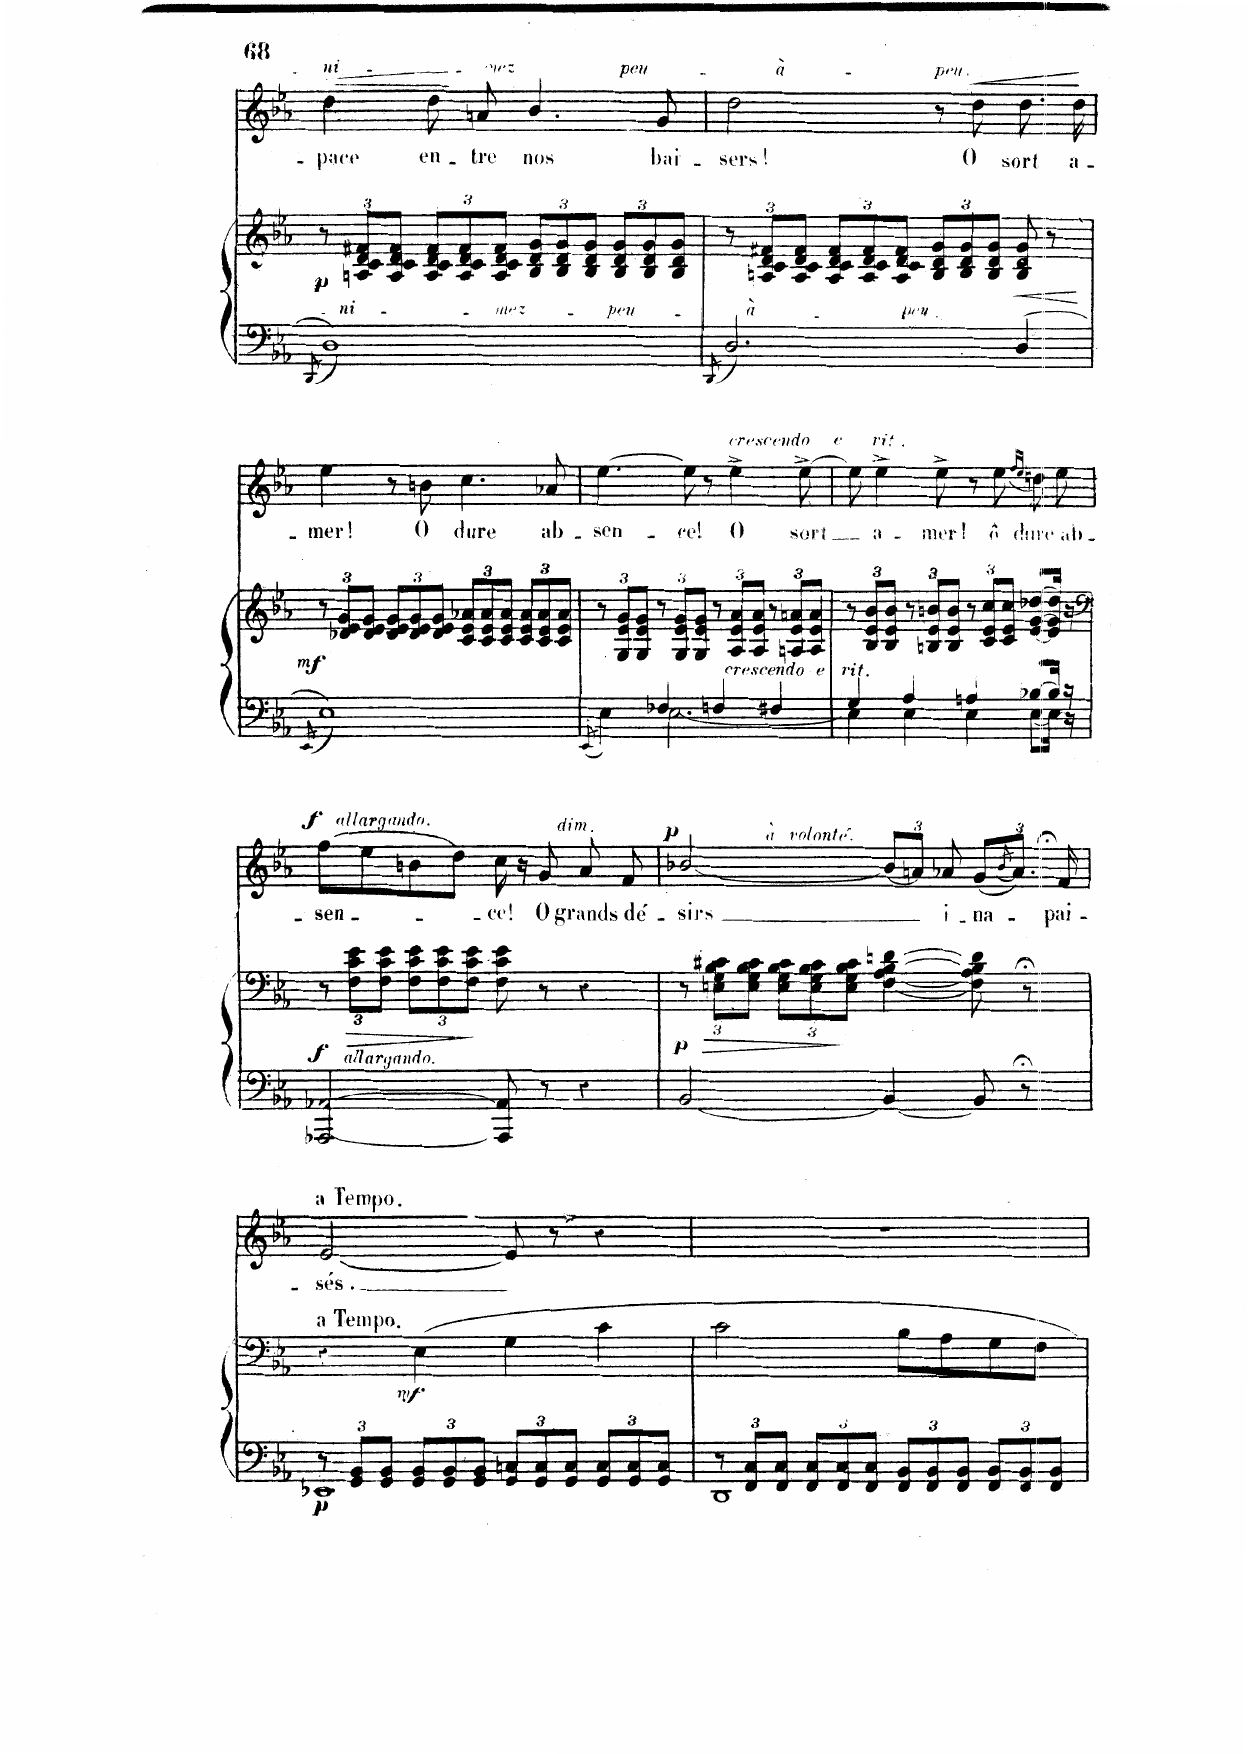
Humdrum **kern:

**kern	**kern	**dynam	**kern	**text	**dynam
*part2	*part2	*part2	*part1	*part1	*part1
*staff3	*staff2	*staff2/3	*staff1	*staff1	*staff1
*I"Piano	*	*	*I"Chant Voice	*	*
*I'Pno	*	*	*	*	*
*clefF4	*clefG2	*	*clefG2	*	*
*k[b-e-a-]	*k[b-e-a-]	*	*k[b-e-a-]	*	*
*M4/4	*M4/4	*	*M4/4	*	*
*met(c)	*met(c)	*	*met(c)	*	*
=22	=22	=22	=22	=22	=22
8qDD/	.	.	.	.	.
!	!	!	!LO:TX:a:t=(animez  peu  à  peu)	!	!
!	!LO:TX:b:t=(animez  peu  à  peu)	!	!	!	!
!	!	!LO:DY:b	!	!	!
1D	12r	p	4dd\	-- pace	.
.	12An/ 12c/ 12d/ 12f#X/L	.	.	.	.
.	12A/ 12c/ 12d/ 12f#/J	.	.	.	.
*	*Xbrackettup	*	*	*	*
.	12A/ 12c/ 12d/ 12f#/L	.	8dd\	en-	.
.	12A/ 12c/ 12d/ 12f#/	.	.	.	.
.	.	.	8an/	-tre	.
.	12A/ 12c/ 12d/ 12f#/J	.	.	.	.
.	12B-/ 12d/ 12g/L	.	4.b-\	nos	.
.	12B-/ 12d/ 12g/	.	.	.	.
.	12B-/ 12d/ 12g/J	.	.	.	.
.	12B-/ 12d/ 12g/L	.	.	.	.
.	12B-/ 12d/ 12g/	.	.	.	.
.	.	.	8g/	bai-	.
.	12B-/ 12d/ 12g/J	.	.	.	.
=23	=23	=23	=23	=23	=23
8qDD/	.	.	.	.	.
*	*brackettup	*	*	*	*
2.D/	12r	.	2dd\	-sers!	.
.	12An/ 12c/ 12d/ 12f#X/L	.	.	.	.
.	12A/ 12c/ 12d/ 12f#/J	.	.	.	.
*	*Xbrackettup	*	*	*	*
.	12A/ 12c/ 12d/ 12f#/L	.	.	.	.
.	12A/ 12c/ 12d/ 12f#/	.	.	.	.
.	12A/ 12c/ 12d/ 12f#/J	.	.	.	.
.	12B-/ 12d/ 12g/L	.	8r	.	.
.	12B-/ 12d/ 12g/	.	.	.	.
!	!	!	!	!	!LO:HP:b
.	.	.	8dd\	Ô	<
.	12B-/ 12d/ 12g/J	.	.	.	.
4D/	8B-/ 8d/ 8g/	.	8.dd\	sort	.
.	8r	.	.	.	.
.	.	.	16dd\	a-	[
=24	=24	=24	=24	=24	=24
8qEE-/	.	.	.	.	.
*	*brackettup	*	*	*	*
!	!	!LO:DY:b	!	!	!
1E-	12r	mf	4ee-\	-- mer!	.
.	12d-X/ 12e-/ 12g/L	.	.	.	.
.	12d-/ 12e-/ 12g/J	.	.	.	.
*	*Xbrackettup	*	*	*	*
.	12d-/ 12e-/ 12g/L	.	8r	.	.
.	12d-/ 12e-/ 12g/	.	.	.	.
.	.	.	8bn\	Ô	.
.	12d-/ 12e-/ 12g/J	.	.	.	.
.	12c/ 12e-/ 12a-X/L	.	4.cc\	dure	.
.	12c/ 12e-/ 12a-/	.	.	.	.
.	12c/ 12e-/ 12a-/J	.	.	.	.
.	12c/ 12e-/ 12a-/L	.	.	.	.
.	12c/ 12e-/ 12a-/	.	.	.	.
.	.	.	8a-X/	ab-	.
.	12c/ 12e-/ 12a-/J	.	.	.	.
=25	=25	=25	=25	=25	=25
8qEE-/	.	.	.	.	.
*^	*	*	*	*	*
*	*	*brackettup	*	*	*	*
4E-\	4ryy	12r	.	[4.ee-\	-sen-	.
.	.	12G/ 12e-/ 12g/L	.	.	.	.
.	.	12G/ 12e-/ 12g/J	.	.	.	.
[<2.E-\	4F-X/	12r	.	.	.	.
.	.	12G/ 12e-/ 12g/L	.	.	.	.
.	.	.	.	8ee-\]	-ce!	.
.	.	12G/ 12e-/ 12g/J	.	.	.	.
.	4Fn/	12r	.	8r	.	.
!	!	!LO:TX:b:i:t=crescendo    e     rit.	!	!	!	!
.	.	12A-/ 12e-/ 12a-/L	.	.	.	.
!	!	!	!	!LO:TX:a:i:t=crescendo    e     rit.	!	!
.	.	.	.	4ee-^\	Ô	.
.	.	12A-/ 12e-/ 12a-/J	.	.	.	.
.	4F#X/	12r	.	.	.	.
.	.	12An/ 12e-/ 12an/L	.	.	.	.
.	.	.	.	[8ee-^\	sort	.
.	.	12A/ 12e-/ 12a/J	.	.	.	.
=26	=26	=26	=26	=26	=26	=26
4E-\]	4G/	12r	.	8ee-\]	.	.
.	.	12B-/ 12e-/ 12b-/L	.	.	.	.
.	.	.	.	4ee-^\	a-	.
.	.	12B-/ 12e-/ 12b-/J	.	.	.	.
4E-\	4A-/	12r	.	.	.	.
.	.	12Bn/ 12e-/ 12bn/L	.	.	.	.
.	.	.	.	8ee-^\	-mer!	.
.	.	12B/ 12e-/ 12b/J	.	.	.	.
4E-\	4An/	12r	.	8r	.	.
.	.	12c/ 12e-/ 12cc/L	.	.	.	.
.	.	.	.	8ee-\	Ô	.
.	.	12c/ 12e-/ 12cc/J	.	.	.	.
.	.	.	.	(16qff/LL	.	.
.	.	.	.	16qee-/JJ	.	.
[8E-\L	[8B-X/L	[8e-/ [8g/ [8dd-X/L	.	8ddn\)	dure	.
16E-\Jk]	16B-/Jk]	16e-/] 16g/] 16dd-/]Jk	.	8ee-\	ab-	.
16r	16r	16r	.	.	.	.
*v	*v	*	*	*	*	*
=27	=27	=27	=27	=27	=27
*	*clefF4	*	*	*	*
*^	*	*	*	*	*
!	!	!	!	!LO:TX:a:B:t=allargando	!	!
!	!	!	!LO:DY:b	!	!	!LO:DY:a
*v	*v	*	*	*	*	*
[2AAA-X/ [2AA-X/	12r	f	(8ff\L	-- sen-	f
!	!LO:TX:b:B:t=allargando	!	!	!	!
!	!	!LO:HP:b	!	!	!
.	12F\ 12c\ 12e-\L	>	.	.	.
.	.	.	8ee-\	.	.
.	12F\ 12c\ 12e-\J	.	.	.	.
*	*Xbrackettup	*	*	*	*
.	12F\ 12c\ 12e-\L	.	8bn\	.	.
.	12F\ 12c\ 12e-\	.	.	.	.
.	.	.	8dd\J)	.	.
.	12F\ 12c\ 12e-\J	]	.	.	.
8AAA-/] 8AA-/]	8F\ 8c\ 8e-\	.	16cc\	-ce!	.
.	.	.	16r	.	.
8r	8r	.	8g/	Ô	.
!	!	!	!LO:TX:a:i:t=dim.	!	!
4r	4r	.	8a-/	grands	.
.	.	.	8f/	dé-	.
=28	=28	=28	=28	=28	=28
*	*brackettup	*	*	*	*
!	!	!LO:DY:b	!	!	!LO:DY:a
[2BB-/	12r	p	[2b-X/	-sirs	p
!	!	!LO:HP:b	!	!	!
.	12En\ 12G\ 12B-\ 12c#X\L	>	.	.	.
.	12E\ 12G\ 12B-\ 12c#\J	.	.	.	.
*	*Xbrackettup	*	*	*	*
.	12E\ 12G\ 12B-\ 12c#\L	.	.	.	.
.	12E\ 12G\ 12B-\ 12c#\	.	.	.	.
.	12E\ 12G\ 12B-\ 12c#\J	]	.	.	.
!	!	!	!LO:TX:i:t=à volonté	!	!
4BB-/_	[4F\ [4A-\ [4B-\ [4dn\	.	(12b-/L]	.	.
.	.	.	12an/J)	.	.
.	.	.	12a-X/	i-	.
8BB-/]	8F\] 8A-\] 8B-\] 8d\]	.	(12g/L	-na	.
.	.	.	(8qb-/	.	.
.	.	.	12.a-/J))	.	.
8r;<	8r;<	.	.	.	.
.	.	.	24f;</	pai-	.
=29	=29	=29	=29	=29	=29
*^	*	*	*	*	*
!	!	!	!	!LO:TX:a:B:t=a Tempo	!	!
!	!	!LO:TX:a:B:t=a Tempo	!	!	!	!
!	!	!	!LO:DY:b=2	!	!	!
12r	1EE-X	4r	p	[2e-/	-- sés.	.
12GG/ 12BB-/L	.	.	.	.	.	.
12GG/ 12BB-/J	.	.	.	.	.	.
*Xbrackettup	*	*	*	*	*	*
!	!	!	!LO:DY:b	!	!	!
12GG/ 12BB-/L	.	4E-\	mf	.	.	.
12GG/ 12BB-/	.	.	.	.	.	.
12GG/ 12BB-/J	.	.	.	.	.	.
12GG/ 12Cn/L	.	4G\	.	8e-/]	.	.
12GG/ 12C/	.	.	.	.	.	.
.	.	.	.	8r	.	.
12GG/ 12C/J	.	.	.	.	.	.
12GG/ 12C/L	.	4c\	.	4r	.	.
12GG/ 12C/	.	.	.	.	.	.
12GG/ 12C/J	.	.	.	.	.	.
=30	=30	=30	=30	=30	=30	=30
*brackettup	*	*	*	*	*	*
12r	1DD	2c\	.	1r	.	.
12FF/ 12C/L	.	.	.	.	.	.
12FF/ 12C/J	.	.	.	.	.	.
*Xbrackettup	*	*	*	*	*	*
12FF/ 12C/L	.	.	.	.	.	.
12FF/ 12C/	.	.	.	.	.	.
12FF/ 12C/J	.	.	.	.	.	.
12FF/ 12BB-/L	.	8B-\L	.	.	.	.
12FF/ 12BB-/	.	.	.	.	.	.
.	.	8A-\	.	.	.	.
12FF/ 12BB-/J	.	.	.	.	.	.
12FF/ 12BB-/L	.	8G\	.	.	.	.
12FF/ 12BB-/	.	.	.	.	.	.
.	.	8F\J	.	.	.	.
12FF/ 12BB-/J	.	.	.	.	.	.
*v	*v	*	*	*	*	*
=	=	=	=	=	=
*-	*-	*-	*-	*-	*-
